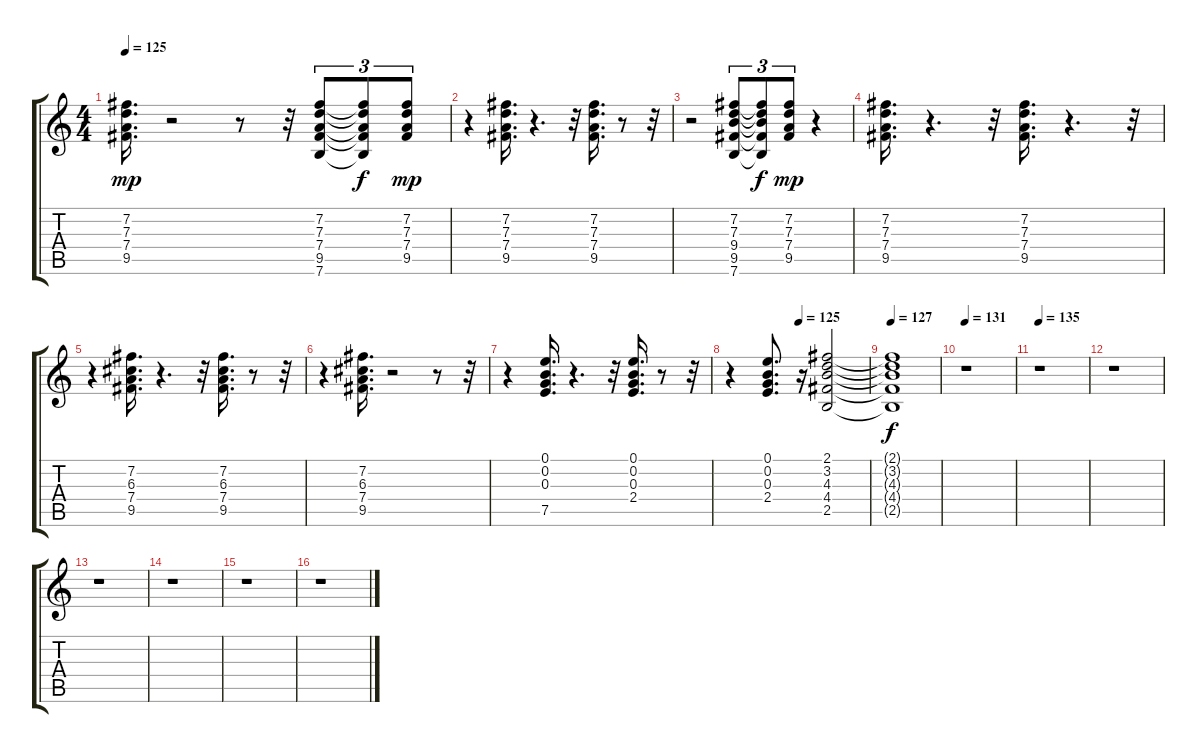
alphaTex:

\track "" {instrument acousticguitarnylon}
\staff {score tabs}
\tuning (E4 B3 G3 D3 A2 E2) {hide}
\ts (4 4)
\tempo 125
\clef g2
\ks c
(7.2 7.3 7.4 9.5).16{d dy mp} r.2 r.8 r.32 (7.2 7.3 7.4 9.5 7.6).8{tu (3 2)} (7.2{t} 7.3{t} 7.4{t} 9.5{t} 7.6{t}).8{tu (3 2) dy f} (7.2 7.3 7.4 9.5).8{tu (3 2) dy mp} |
r.4 (7.2 7.3 7.4 9.5).16{d} r.4{d} r.32 (7.2 7.3 7.4 9.5).16{d} r.8 r.32 |
r.2 (7.2 7.3 9.4 9.5 7.6).8{tu (3 2)} (7.2{t} 7.3{t} 9.4{t} 9.5{t} 7.6{t}).8{tu (3 2) dy f} (7.2 7.3 7.4 9.5).8{tu (3 2) dy mp} r.4 |
(7.2 7.3 7.4 9.5).16{d} r.4{d} r.32 (7.2 7.3 7.4 9.5).16{d} r.4{d} r.32 |
r.4 (7.2 6.3 7.4 9.5).16{d} r.4{d} r.32 (7.2 6.3 7.4 9.5).16{d} r.8 r.32 |
r.4 (7.2 6.3 7.4 9.5).16{d} r.2 r.8 r.32 |
r.4 (0.1 0.2 0.3 7.5).16{d} r.4{d} r.32 (0.1 0.2 0.3 2.4).16{d} r.8 r.32 |
\tempo (125 0.5)
r.4 (0.1 0.2 0.3 2.4).8{d} r.16 (2.1 3.2 4.3 4.4 2.5).2 |
\tempo 127
(2.1{t} 3.2{t} 4.3{t} 4.4{t} 2.5{t}).1{dy f} |
\tempo 131
r.1 |
\tempo 135
r.1 |
r.1 |
r.1 |
r.1 |
r.1 |
r.1
